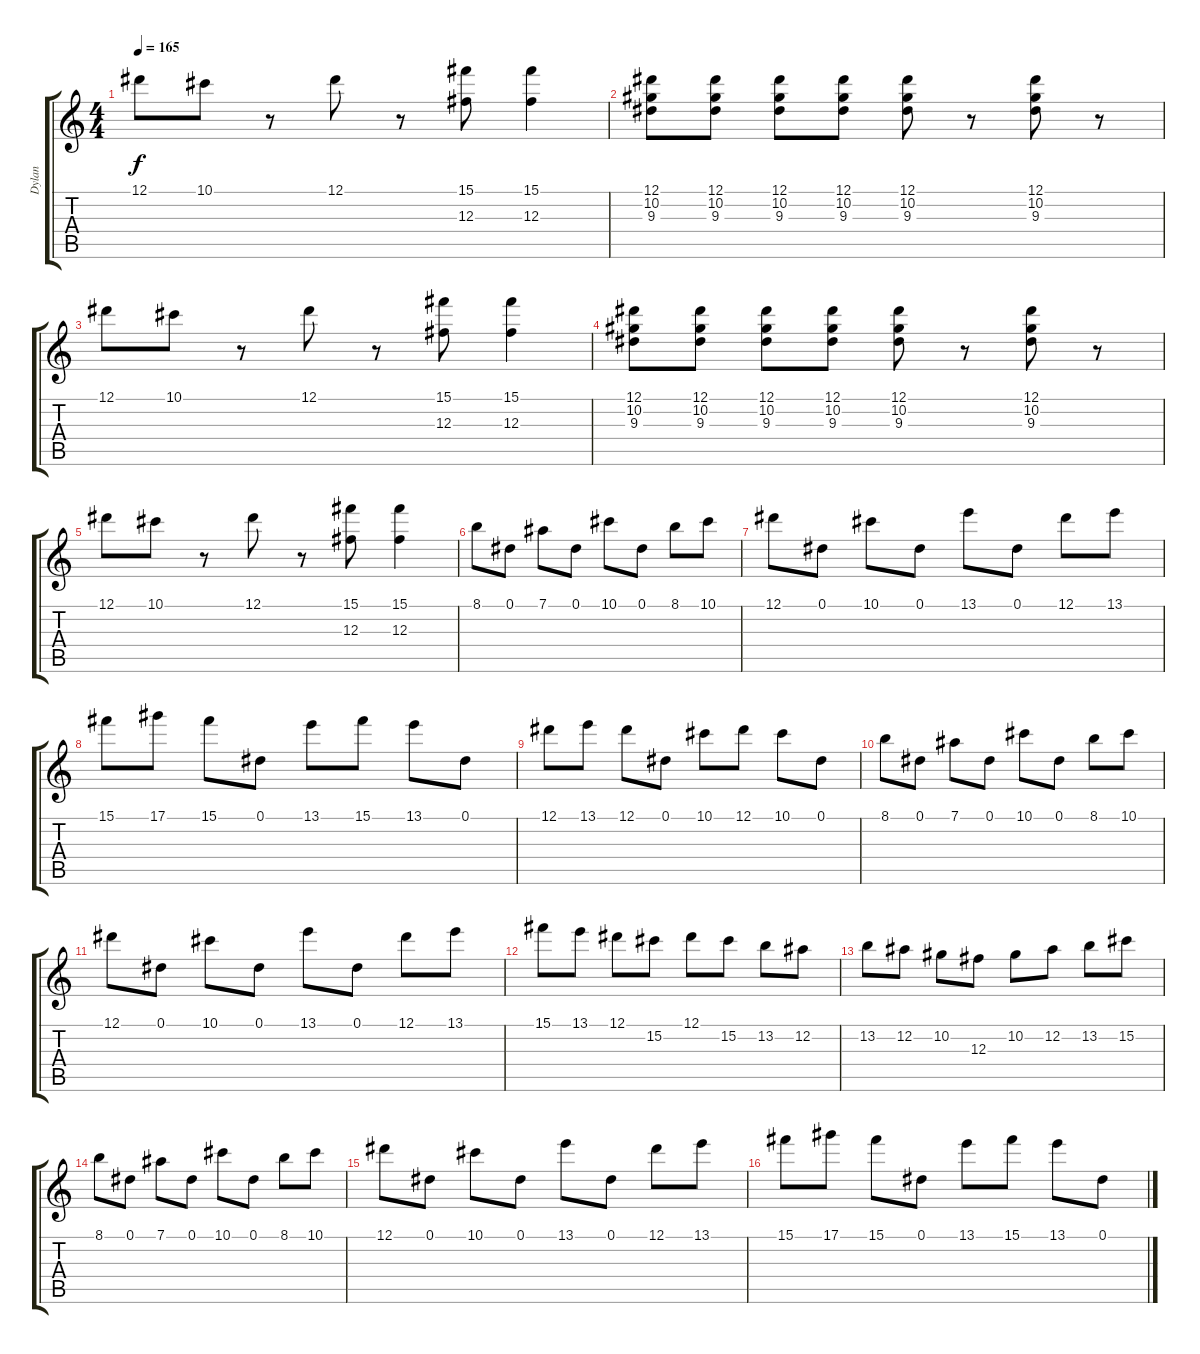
\track ("Dylan" "Dylan") {instrument distortionguitar}
\staff {score tabs}
\tuning (Eb4 Bb3 Gb3 Db3 Ab2 Db2) {hide}
\ts (4 4)
\tempo 165
\clef g2
\ks c
12.1.8{dy f} 10.1.8 r.8 12.1.8 r.8 (15.1 12.3).8 (15.1 12.3).4 |
(12.1 10.2 9.3).8 (12.1 10.2 9.3).8 (12.1 10.2 9.3).8 (12.1 10.2 9.3).8 (12.1 10.2 9.3).8 r.8 (12.1 10.2 9.3).8 r.8 |
12.1.8 10.1.8 r.8 12.1.8 r.8 (15.1 12.3).8 (15.1 12.3).4 |
(12.1 10.2 9.3).8 (12.1 10.2 9.3).8 (12.1 10.2 9.3).8 (12.1 10.2 9.3).8 (12.1 10.2 9.3).8 r.8 (12.1 10.2 9.3).8 r.8 |
12.1.8 10.1.8 r.8 12.1.8 r.8 (15.1 12.3).8 (15.1 12.3).4 |
8.1.8 0.1.8 7.1.8 0.1.8 10.1.8 0.1.8 8.1.8 10.1.8 |
12.1.8 0.1.8 10.1.8 0.1.8 13.1.8 0.1.8 12.1.8 13.1.8 |
15.1.8 17.1.8 15.1.8 0.1.8 13.1.8 15.1.8 13.1.8 0.1.8 |
12.1.8 13.1.8 12.1.8 0.1.8 10.1.8 12.1.8 10.1.8 0.1.8 |
8.1.8 0.1.8 7.1.8 0.1.8 10.1.8 0.1.8 8.1.8 10.1.8 |
12.1.8 0.1.8 10.1.8 0.1.8 13.1.8 0.1.8 12.1.8 13.1.8 |
15.1.8 13.1.8 12.1.8 15.2.8 12.1.8 15.2.8 13.2.8 12.2.8 |
13.2.8 12.2.8 10.2.8 12.3.8 10.2.8 12.2.8 13.2.8 15.2.8 |
8.1.8 0.1.8 7.1.8 0.1.8 10.1.8 0.1.8 8.1.8 10.1.8 |
12.1.8 0.1.8 10.1.8 0.1.8 13.1.8 0.1.8 12.1.8 13.1.8 |
15.1.8 17.1.8 15.1.8 0.1.8 13.1.8 15.1.8 13.1.8 0.1.8
